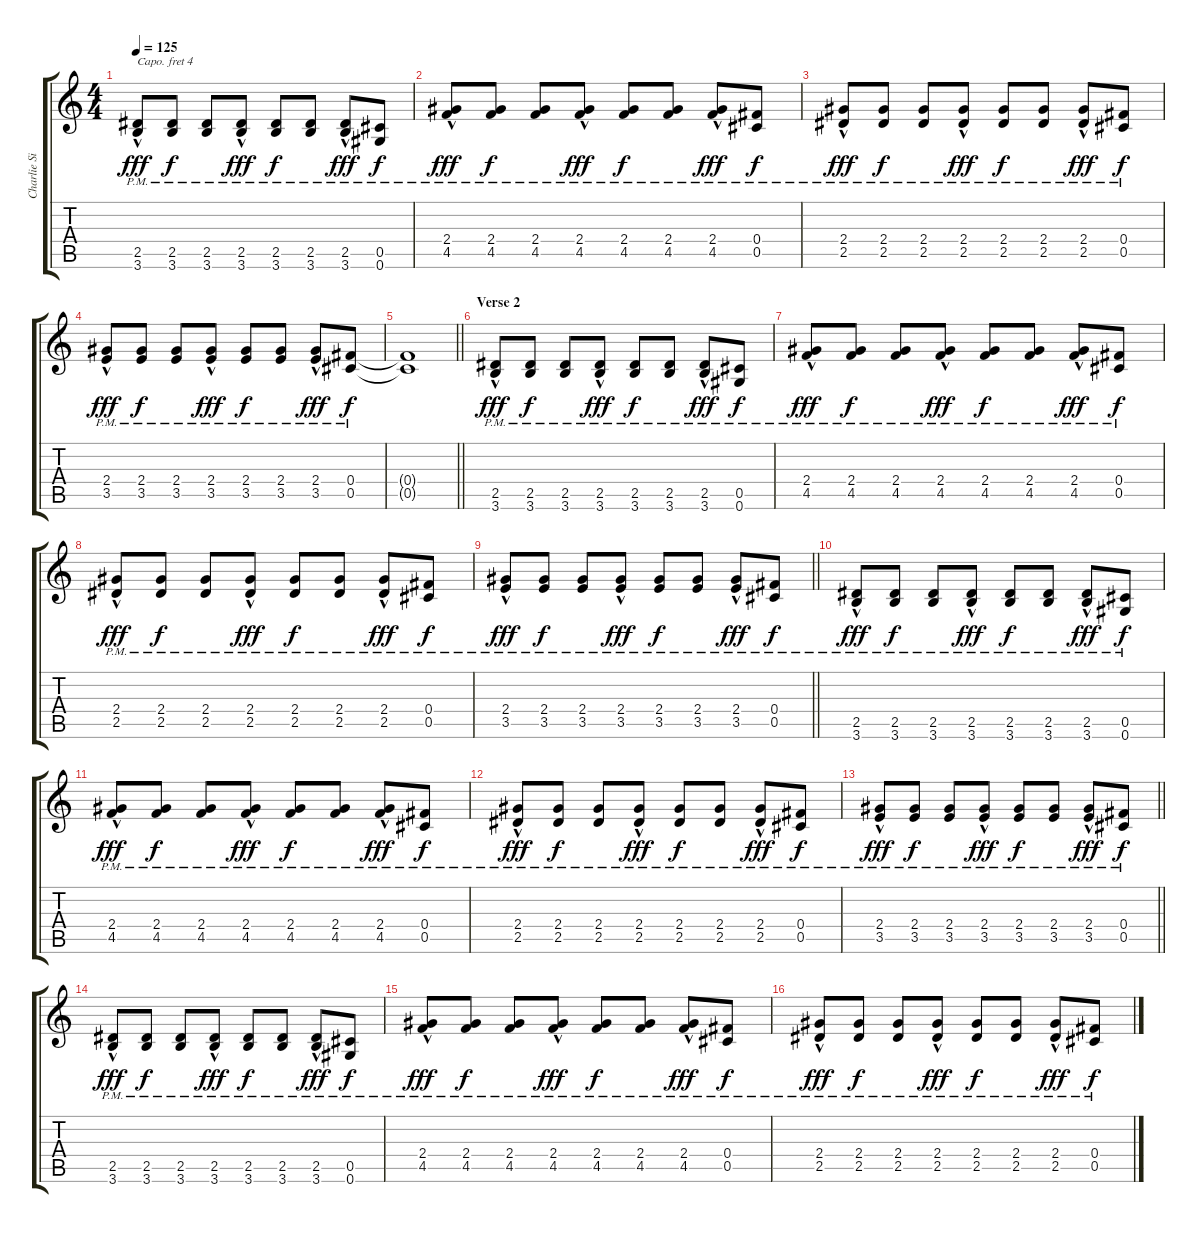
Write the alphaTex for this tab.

\track ("Charlie Simpson" "Charlie Si") {instrument acousticguitarsteel}
\staff {score tabs}
\capo 4
\tuning (E4 B3 G3 D3 A2 E2) {hide}
\ts (4 4)
\tempo 125
\clef g2
\ks c
(2.5{hac pm} 3.6{pm}).8{dy fff} (2.5{pm} 3.6{pm}).8{dy f} (2.5{pm} 3.6{pm}).8 (2.5{hac pm} 3.6{pm}).8{dy fff} (2.5{pm} 3.6{pm}).8{dy f} (2.5{pm} 3.6{pm}).8 (2.5{hac pm} 3.6{pm}).8{dy fff} (0.5{pm} 0.6{pm}).8{dy f} |
(2.4{hac pm} 4.5{hac pm}).8{dy fff} (2.4{pm} 4.5{pm}).8{dy f} (2.4{pm} 4.5{pm}).8 (2.4{hac pm} 4.5{hac pm}).8{dy fff} (2.4{pm} 4.5{pm}).8{dy f} (2.4{pm} 4.5{pm}).8 (2.4{hac pm} 4.5{hac pm}).8{dy fff} (0.4{pm} 0.5{pm}).8{dy f} |
(2.4{hac pm} 2.5{hac pm}).8{dy fff} (2.4{pm} 2.5{pm}).8{dy f} (2.4{pm} 2.5{pm}).8 (2.4{hac pm} 2.5{hac pm}).8{dy fff} (2.4{pm} 2.5{pm}).8{dy f} (2.4{pm} 2.5{pm}).8 (2.4{hac pm} 2.5{hac pm}).8{dy fff} (0.4{pm} 0.5{pm}).8{dy f} |
(2.4{hac pm} 3.5{hac pm}).8{dy fff} (2.4{pm} 3.5{pm}).8{dy f} (2.4{pm} 3.5{pm}).8 (2.4{hac pm} 3.5{hac pm}).8{dy fff} (2.4{pm} 3.5{pm}).8{dy f} (2.4{pm} 3.5{pm}).8 (2.4{hac pm} 3.5{hac pm}).8{dy fff} (0.4{pm} 0.5{pm}).8{dy f} |
\barLineRight lightlight
(0.4{t} 0.5{t}).1 |
\section ("" "Verse 2")
(2.5{hac pm} 3.6{pm}).8{dy fff} (2.5{pm} 3.6{pm}).8{dy f} (2.5{pm} 3.6{pm}).8 (2.5{hac pm} 3.6{pm}).8{dy fff} (2.5{pm} 3.6{pm}).8{dy f} (2.5{pm} 3.6{pm}).8 (2.5{hac pm} 3.6{pm}).8{dy fff} (0.5{pm} 0.6{pm}).8{dy f} |
(2.4{hac pm} 4.5{hac pm}).8{dy fff} (2.4{pm} 4.5{pm}).8{dy f} (2.4{pm} 4.5{pm}).8 (2.4{hac pm} 4.5{hac pm}).8{dy fff} (2.4{pm} 4.5{pm}).8{dy f} (2.4{pm} 4.5{pm}).8 (2.4{hac pm} 4.5{hac pm}).8{dy fff} (0.4{pm} 0.5{pm}).8{dy f} |
(2.4{hac pm} 2.5{hac pm}).8{dy fff} (2.4{pm} 2.5{pm}).8{dy f} (2.4{pm} 2.5{pm}).8 (2.4{hac pm} 2.5{hac pm}).8{dy fff} (2.4{pm} 2.5{pm}).8{dy f} (2.4{pm} 2.5{pm}).8 (2.4{hac pm} 2.5{hac pm}).8{dy fff} (0.4{pm} 0.5{pm}).8{dy f} |
\barLineRight lightlight
(2.4{hac pm} 3.5{hac pm}).8{dy fff} (2.4{pm} 3.5{pm}).8{dy f} (2.4{pm} 3.5{pm}).8 (2.4{hac pm} 3.5{hac pm}).8{dy fff} (2.4{pm} 3.5{pm}).8{dy f} (2.4{pm} 3.5{pm}).8 (2.4{hac pm} 3.5{hac pm}).8{dy fff} (0.4{pm} 0.5{pm}).8{dy f} |
(2.5{hac pm} 3.6{pm}).8{dy fff} (2.5{pm} 3.6{pm}).8{dy f} (2.5{pm} 3.6{pm}).8 (2.5{hac pm} 3.6{pm}).8{dy fff} (2.5{pm} 3.6{pm}).8{dy f} (2.5{pm} 3.6{pm}).8 (2.5{hac pm} 3.6{pm}).8{dy fff} (0.5{pm} 0.6{pm}).8{dy f} |
(2.4{hac pm} 4.5{hac pm}).8{dy fff} (2.4{pm} 4.5{pm}).8{dy f} (2.4{pm} 4.5{pm}).8 (2.4{hac pm} 4.5{hac pm}).8{dy fff} (2.4{pm} 4.5{pm}).8{dy f} (2.4{pm} 4.5{pm}).8 (2.4{hac pm} 4.5{hac pm}).8{dy fff} (0.4{pm} 0.5{pm}).8{dy f} |
(2.4{hac pm} 2.5{hac pm}).8{dy fff} (2.4{pm} 2.5{pm}).8{dy f} (2.4{pm} 2.5{pm}).8 (2.4{hac pm} 2.5{hac pm}).8{dy fff} (2.4{pm} 2.5{pm}).8{dy f} (2.4{pm} 2.5{pm}).8 (2.4{hac pm} 2.5{hac pm}).8{dy fff} (0.4{pm} 0.5{pm}).8{dy f} |
\barLineRight lightlight
(2.4{hac pm} 3.5{hac pm}).8{dy fff} (2.4{pm} 3.5{pm}).8{dy f} (2.4{pm} 3.5{pm}).8 (2.4{hac pm} 3.5{hac pm}).8{dy fff} (2.4{pm} 3.5{pm}).8{dy f} (2.4{pm} 3.5{pm}).8 (2.4{hac pm} 3.5{hac pm}).8{dy fff} (0.4{pm} 0.5{pm}).8{dy f} |
(2.5{hac pm} 3.6{pm}).8{dy fff} (2.5{pm} 3.6{pm}).8{dy f} (2.5{pm} 3.6{pm}).8 (2.5{hac pm} 3.6{pm}).8{dy fff} (2.5{pm} 3.6{pm}).8{dy f} (2.5{pm} 3.6{pm}).8 (2.5{hac pm} 3.6{pm}).8{dy fff} (0.5{pm} 0.6{pm}).8{dy f} |
(2.4{hac pm} 4.5{hac pm}).8{dy fff} (2.4{pm} 4.5{pm}).8{dy f} (2.4{pm} 4.5{pm}).8 (2.4{hac pm} 4.5{hac pm}).8{dy fff} (2.4{pm} 4.5{pm}).8{dy f} (2.4{pm} 4.5{pm}).8 (2.4{hac pm} 4.5{hac pm}).8{dy fff} (0.4{pm} 0.5{pm}).8{dy f} |
(2.4{hac pm} 2.5{hac pm}).8{dy fff} (2.4{pm} 2.5{pm}).8{dy f} (2.4{pm} 2.5{pm}).8 (2.4{hac pm} 2.5{hac pm}).8{dy fff} (2.4{pm} 2.5{pm}).8{dy f} (2.4{pm} 2.5{pm}).8 (2.4{hac pm} 2.5{hac pm}).8{dy fff} (0.4{pm} 0.5{pm}).8{dy f}
